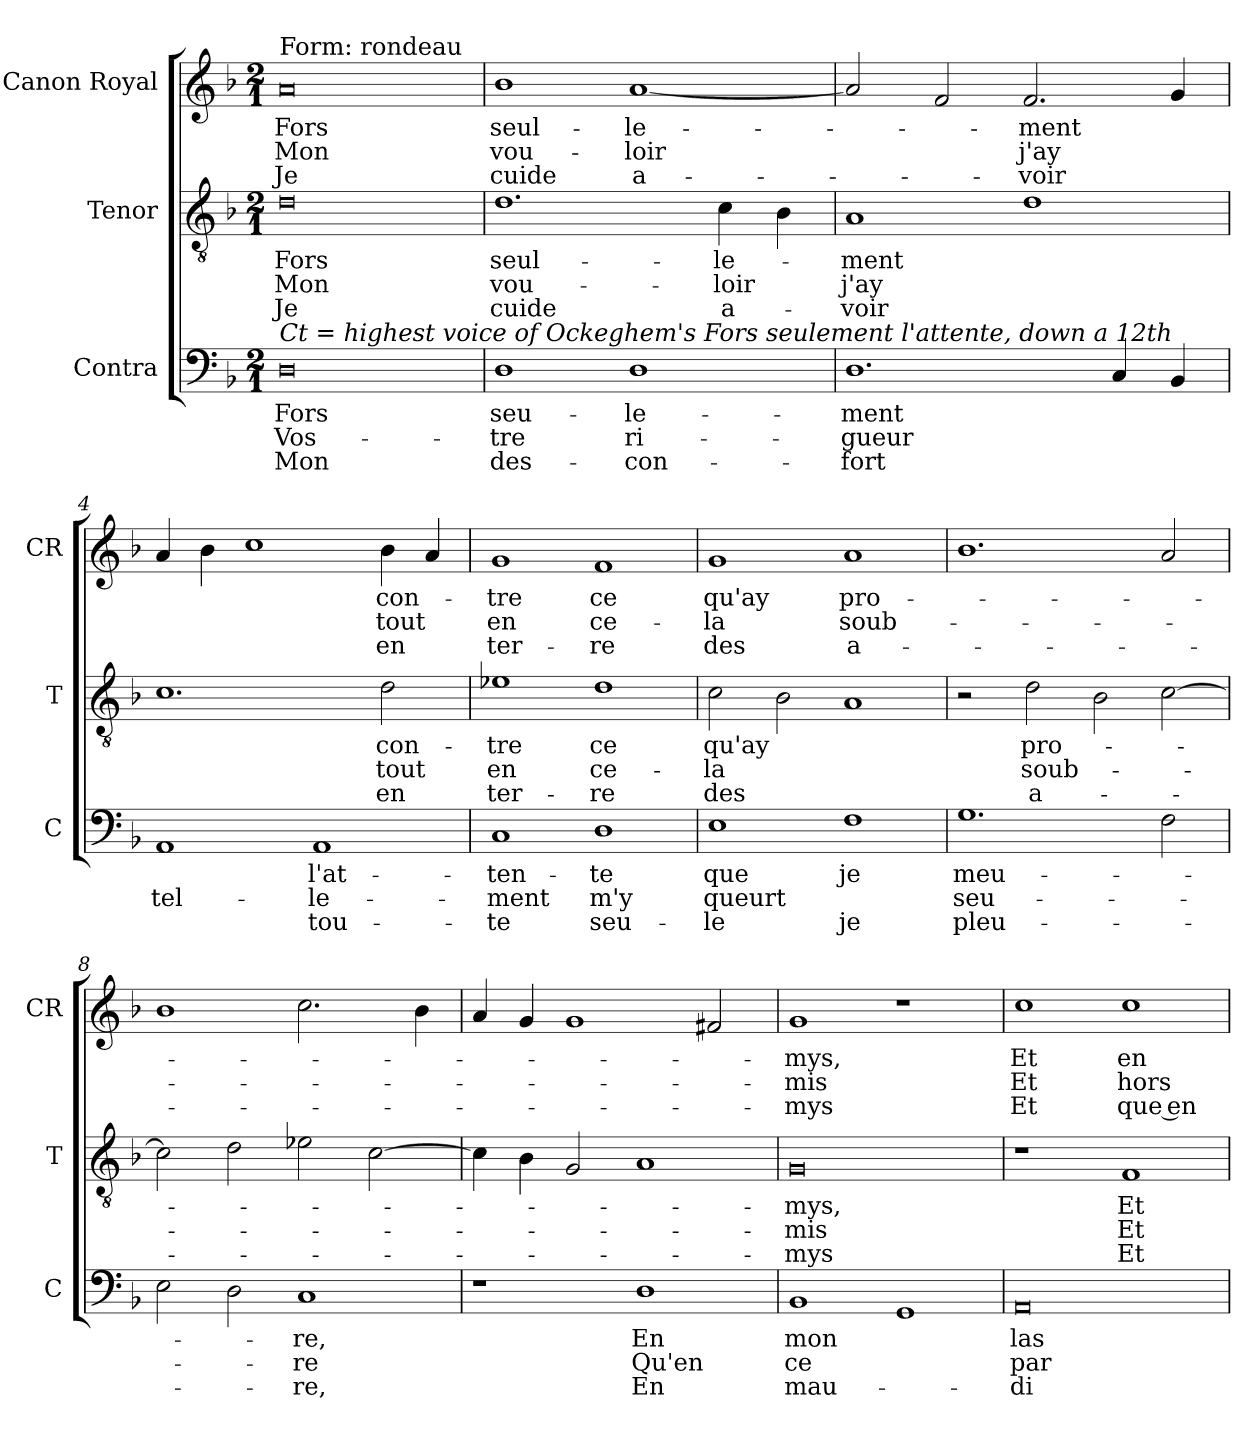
**kern	**text	**text	**text	**kern	**text	**text	**text	**kern	**text	**text	**text
*part3	*part3	*part3	*part3	*part2	*part2	*part2	*part2	*part1	*part1	*part1	*part1
*staff3	*staff3	*staff3	*staff3	*staff2	*staff2	*staff2	*staff2	*staff1	*staff1	*staff1	*staff1
*I"Contra	*	*	*	*I"Tenor	*	*	*	*I"Canon Royal	*	*	*
*I'C	*	*	*	*I'T	*	*	*	*I'CR	*	*	*
*clefF4	*	*	*	*clefGv2	*	*	*	*clefG2	*	*	*
*k[b-]	*	*	*	*k[b-]	*	*	*	*k[b-]	*	*	*
*M2/1	*	*	*	*M2/1	*	*	*	*M2/1	*	*	*
=1	=1	=1	=1	=1	=1	=1	=1	=1	=1	=1	=1
!	!	!	!	!	!	!	!	!LO:TX:a:t=Form&colon; rondeau	!	!	!
!LO:TX:a:i:t=Ct = highest voice of Ockeghem's Fors seulement l'attente, down a 12th	!	!	!	!	!	!	!	!	!	!	!
0D	Fors	Vos-	Mon	0d	Fors	Mon	Je	0a	Fors	Mon	Je
=2	=2	=2	=2	=2	=2	=2	=2	=2	=2	=2	=2
1D	seu-	-tre	des-	1.d	seul-	vou-	cuide	1b-	seul-	vou-	cuide
1D	-le-	ri-	-con-	.	.	.	.	[1a	-le-	-loir	a-
.	.	.	.	4c	-le-	-loir	a-	.	.	.	.
.	.	.	.	4B-	.	.	.	.	.	.	.
=3	=3	=3	=3	=3	=3	=3	=3	=3	=3	=3	=3
1.D	-ment	-gueur	-fort	1A	-ment	j'ay	-voir	2a]	.	.	.
.	.	.	.	.	.	.	.	2f	.	.	.
.	.	.	.	1d	.	.	.	2.f	-ment	j'ay	-voir
4C	.	.	.	.	.	.	.	.	.	.	.
4BB-	.	.	.	.	.	.	.	4g	.	.	.
=4	=4	=4	=4	=4	=4	=4	=4	=4	=4	=4	=4
1AA	.	tel-	.	1.c	.	.	.	4a	.	.	.
.	.	.	.	.	.	.	.	4b-	.	.	.
.	.	.	.	.	.	.	.	1cc	.	.	.
1AA	l'at-	-le-	tou-	.	.	.	.	.	.	.	.
.	.	.	.	2d	con-	tout	en	4b-	con-	tout	en
.	.	.	.	.	.	.	.	4a	.	.	.
=5	=5	=5	=5	=5	=5	=5	=5	=5	=5	=5	=5
1C	-ten-	-ment	-te	1e-X	-tre	en	ter-	1g	-tre	en	ter-
1D	-te	m'y	seu-	1d	ce	ce-	-re	1f	ce	ce-	-re
=6	=6	=6	=6	=6	=6	=6	=6	=6	=6	=6	=6
1E	que	queurt	-le	2c	qu'ay	-la	des	1g	qu'ay	-la	des
.	.	.	.	2B-	.	.	.	.	.	.	.
1F	je	.	je	1A	.	.	.	1a	pro-	soub-	a-
=7	=7	=7	=7	=7	=7	=7	=7	=7	=7	=7	=7
1.G	meu-	seu-	pleu-	2r	.	.	.	1.b-	.	.	.
.	.	.	.	2d	pro-	soub-	a-	.	.	.	.
.	.	.	.	2B-	.	.	.	.	.	.	.
2F	.	.	.	[2c	.	.	.	2a	.	.	.
=8	=8	=8	=8	=8	=8	=8	=8	=8	=8	=8	=8
2E	.	.	.	2c]	.	.	.	1b-	.	.	.
2D	.	.	.	2d	.	.	.	.	.	.	.
1C	-re,	-re	-re,	2e-X	.	.	.	2.cc	.	.	.
.	.	.	.	[2c	.	.	.	.	.	.	.
.	.	.	.	.	.	.	.	4b-	.	.	.
=9	=9	=9	=9	=9	=9	=9	=9	=9	=9	=9	=9
1r	.	.	.	4c]	.	.	.	4a	.	.	.
.	.	.	.	4B-	.	.	.	4g	.	.	.
.	.	.	.	2G	.	.	.	1g	.	.	.
1D	En	Qu'en	En	1A	.	.	.	.	.	.	.
.	.	.	.	.	.	.	.	2f#X	.	.	.
=10	=10	=10	=10	=10	=10	=10	=10	=10	=10	=10	=10
1BB-	mon	ce	mau-	0G	-mys,	-mis	-mys	1g	-mys,	-mis	-mys
1GG	.	.	.	.	.	.	.	1r	.	.	.
=11	=11	=11	=11	=11	=11	=11	=11	=11	=11	=11	=11
0AA	las	par-	-di-	1r	.	.	.	1cc	Et	Et	Et
.	.	.	.	1F	Et	Et	Et	1cc	en	hors	que en
=	=	=	=	=	=	=	=	=	=	=	=
*-	*-	*-	*-	*-	*-	*-	*-	*-	*-	*-	*-
